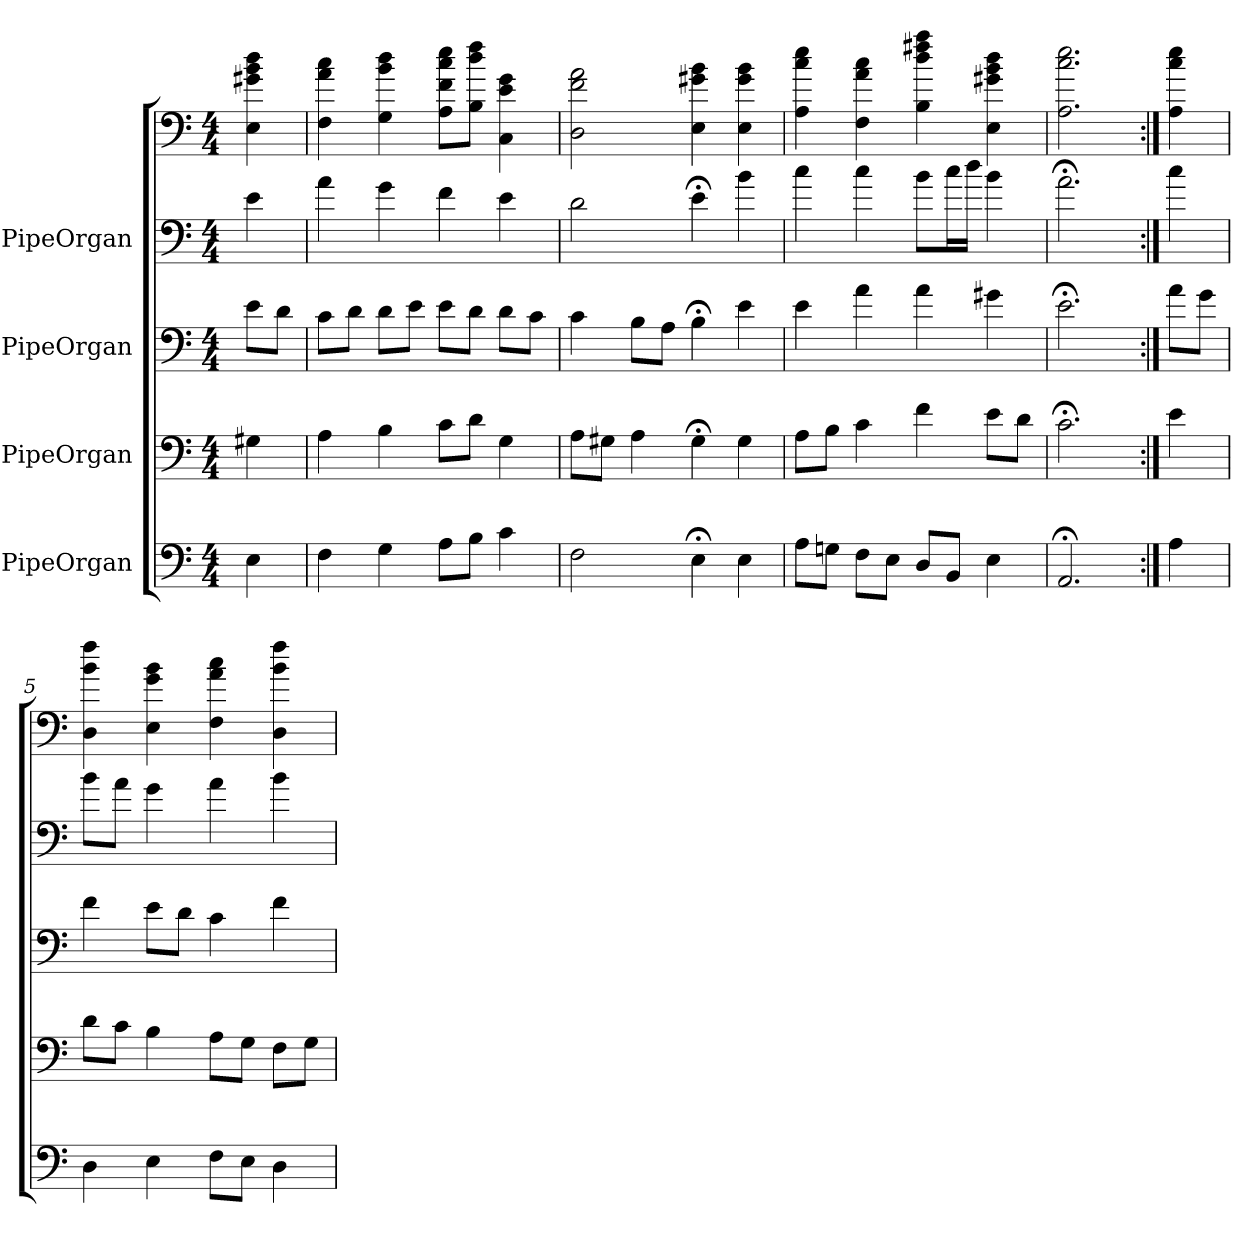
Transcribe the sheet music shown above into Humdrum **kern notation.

**kern	**kern	**kern	**kern	**kern
*part5	*part4	*part3	*part2	*part1
*staff5	*staff4	*staff3	*staff2	*staff1
*I"PipeOrgan	*I"PipeOrgan	*I"PipeOrgan	*I"PipeOrgan	*
*clefF4	*clefF4	*clefF4	*clefF4	*
*k[]	*k[]	*k[]	*k[]	*k[]
*a:	*a:	*a:	*a:	*a:
*M4/4	*M4/4	*M4/4	*M4/4	*M4/4
*MM56	*MM56	*MM56	*MM56	*MM56
=	=	=	=	=
4E	4G#X	8e\L	4e	4E 4g#X 4b 4dd
.	.	8d\J	.	.
=1	=1	=1	=1	=1
4F	4A	8c\L	4a	4F 4a 4cc
.	.	8d\J	.	.
4G	4B	8d\L	4g	4G 4b 4dd
.	.	8e\J	.	.
8A\L	8c\L	8e\L	4f	8A 8f 8cc 8eeL
8B\J	8d\J	8d\J	.	8B 8dd 8ffJ
4c	4G	8d\L	4e	4C 4e 4g
.	.	8c\J	.	.
=2	=2	=2	=2	=2
2F	8A\L	4c	2d	2D 2f 2a
.	8G#X\J	.	.	.
.	4A	8B\L	.	.
.	.	8A\J	.	.
4E;<	4G#;<	4B;<	4e;<	4E 4g#X 4b
4E	4G#	4e	4b	4E 4g# 4b
=3	=3	=3	=3	=3
8A\L	8A\L	4e	4cc	4A 4cc 4ee
8Gn\J	8B\J	.	.	.
8F\L	4c	4a	4cc	4F 4a 4cc
8E\J	.	.	.	.
8D/L	4f	4a	8b\L	4B 4dd 4ff#X 4aa
8BB/J	.	.	16cc\L	.
.	.	.	16dd\JJ	.
4E	8e\L	4g#X	4b	4E 4g#X 4b 4dd
.	8d\J	.	.	.
=4	=4	=4	=4	=4
2.AA;<	2.c;<	2.e;<	2.a;<	2.A 2.cc 2.ee
=:|!	=:|!	=:|!	=:|!	=:|!
4A	4e	8a\L	4cc	4A 4cc 4ee
.	.	8g\J	.	.
=5	=5	=5	=5	=5
4D	8d\L	4f	8b\L	4D 4b 4ff
.	8c\J	.	8a\J	.
4E	4B	8e\L	4g	4E 4g 4b
.	.	8d\J	.	.
8F\L	8A\L	4c	4a	4F 4a 4cc
8E\J	8G\J	.	.	.
4D	8F\L	4f	4b	4D 4b 4ff
.	8G\J	.	.	.
=	=	=	=	=
*-	*-	*-	*-	*-
